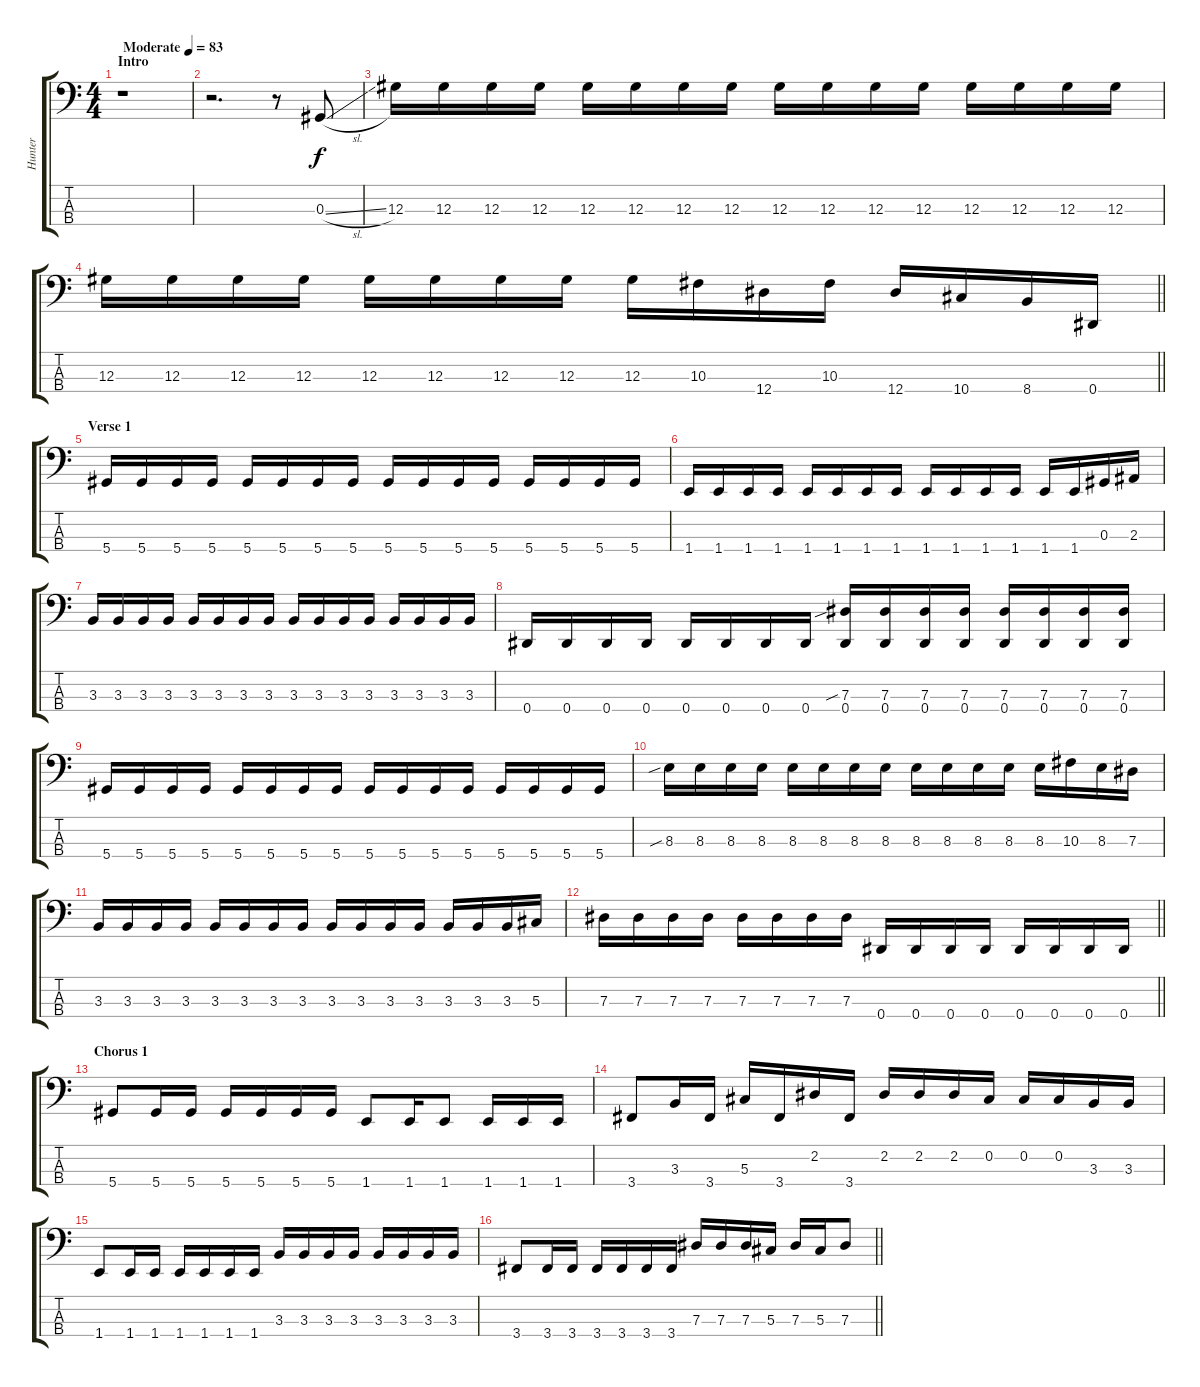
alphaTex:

\track ("Hunter " "Hunter ") {instrument electricbasspick}
\staff {score tabs}
\tuning (Gb2 Db2 Ab1 Eb1) {hide}
\ts (4 4)
\section ("" "Intro")
\tempo (83 "Moderate")
\clef f4
\ks c
r.1{dy f instrument electricbasspick} |
r.2{d} r.8 0.3{sl}.8 |
12.3.16 12.3.16 12.3.16 12.3.16 12.3.16 12.3.16 12.3.16 12.3.16 12.3.16 12.3.16 12.3.16 12.3.16 12.3.16 12.3.16 12.3.16 12.3.16 |
\barLineRight lightlight
12.3.16 12.3.16 12.3.16 12.3.16 12.3.16 12.3.16 12.3.16 12.3.16 12.3.16 10.3.16 12.4.16 10.3.16 12.4.16 10.4.16 8.4.16 0.4.16 |
\section ("" "Verse 1")
5.4.16 5.4.16 5.4.16 5.4.16 5.4.16 5.4.16 5.4.16 5.4.16 5.4.16 5.4.16 5.4.16 5.4.16 5.4.16 5.4.16 5.4.16 5.4.16 |
1.4.16 1.4.16 1.4.16 1.4.16 1.4.16 1.4.16 1.4.16 1.4.16 1.4.16 1.4.16 1.4.16 1.4.16 1.4.16 1.4.16 0.3.16 2.3.16 |
3.3.16 3.3.16 3.3.16 3.3.16 3.3.16 3.3.16 3.3.16 3.3.16 3.3.16 3.3.16 3.3.16 3.3.16 3.3.16 3.3.16 3.3.16 3.3.16 |
0.4.16 0.4.16 0.4.16 0.4.16 0.4.16 0.4.16 0.4.16 0.4.16 (7.3{sib} 0.4).16 (7.3 0.4).16 (7.3 0.4).16 (7.3 0.4).16 (7.3 0.4).16 (7.3 0.4).16 (7.3 0.4).16 (7.3 0.4).16 |
5.4.16 5.4.16 5.4.16 5.4.16 5.4.16 5.4.16 5.4.16 5.4.16 5.4.16 5.4.16 5.4.16 5.4.16 5.4.16 5.4.16 5.4.16 5.4.16 |
8.3{sib}.16 8.3.16 8.3.16 8.3.16 8.3.16 8.3.16 8.3.16 8.3.16 8.3.16 8.3.16 8.3.16 8.3.16 8.3.16 10.3.16 8.3.16 7.3.16 |
3.3.16 3.3.16 3.3.16 3.3.16 3.3.16 3.3.16 3.3.16 3.3.16 3.3.16 3.3.16 3.3.16 3.3.16 3.3.16 3.3.16 3.3.16 5.3.16 |
\barLineRight lightlight
7.3.16 7.3.16 7.3.16 7.3.16 7.3.16 7.3.16 7.3.16 7.3.16 0.4.16 0.4.16 0.4.16 0.4.16 0.4.16 0.4.16 0.4.16 0.4.16 |
\section ("" "Chorus 1")
5.4.8 5.4.16 5.4.16 5.4.16 5.4.16 5.4.16 5.4.16 1.4.8 1.4.16 1.4.8 1.4.16 1.4.16 1.4.16 |
3.4.8 3.3.16 3.4.16 5.3.16 3.4.16 2.2.16 3.4.16 2.2.16 2.2.16 2.2.16 0.2.16 0.2.16 0.2.16 3.3.16 3.3.16 |
1.4.8 1.4.16 1.4.16 1.4.16 1.4.16 1.4.16 1.4.16 3.3.16 3.3.16 3.3.16 3.3.16 3.3.16 3.3.16 3.3.16 3.3.16 |
\barLineRight lightlight
3.4.8 3.4.16 3.4.16 3.4.16 3.4.16 3.4.16 3.4.16 7.3.16 7.3.16 7.3.16 5.3.16 7.3.16 5.3.16 7.3.8
